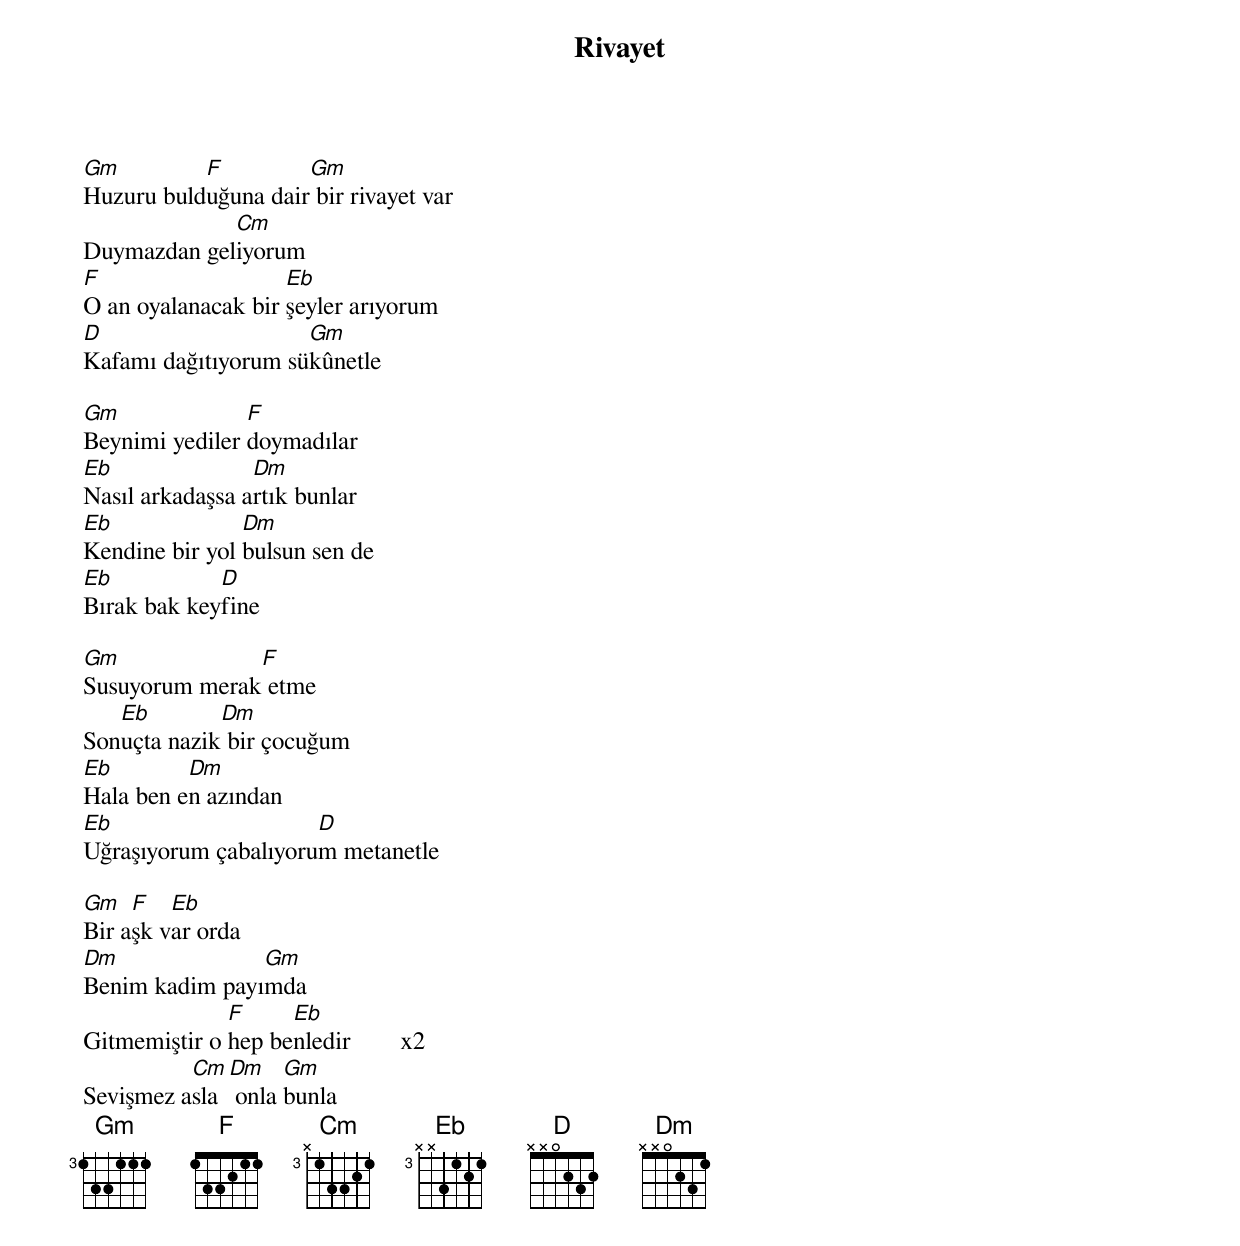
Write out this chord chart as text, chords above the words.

{title: Rivayet}
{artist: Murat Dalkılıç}

Gm         F         Gm
Huzuru bulduğuna dair bir rivayet var
             Cm
Duymazdan geliyorum
F                   Eb
O an oyalanacak bir şeyler arıyorum
D                    Gm
Kafamı dağıtıyorum sükûnetle

Gm              F
Beynimi yediler doymadılar
Eb               Dm
Nasıl arkadaşsa artık bunlar
Eb              Dm
Kendine bir yol bulsun sen de
Eb           D
Bırak bak keyfine

Gm             F
Susuyorum merak etme
   Eb        Dm
Sonuçta nazik bir çocuğum
Eb        Dm
Hala ben en azından
Eb                    D
Uğraşıyorum çabalıyorum metanetle

Gm   F   Eb
Bir aşk var orda
Dm              Gm
Benim kadim payımda
              F     Eb
Gitmemiştir o hep benledir        x2
          Cm Dm    Gm
Sevişmez asla onla bunla
